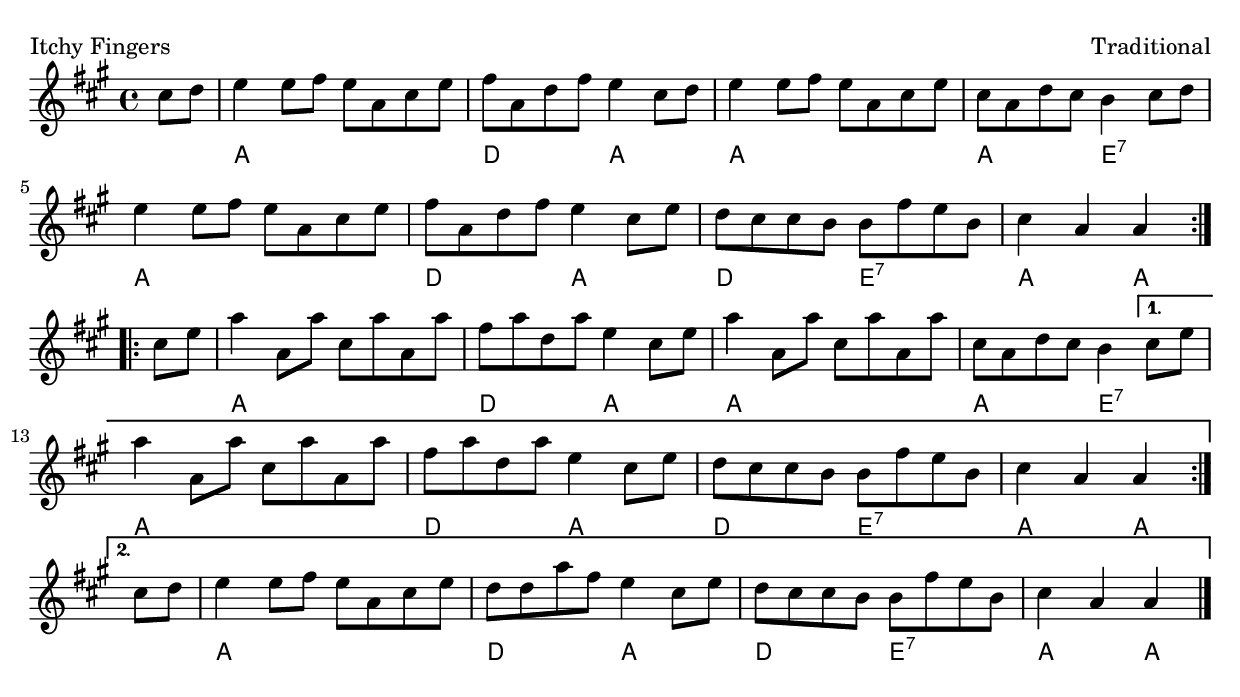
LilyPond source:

\version "2.22.0"

\include "../helpers/preamble.ly"

\score {
    \relative c'' {
        <<
        {
            \clef treble
            \key a \major
            \time 4/4
            \partial 4 cs8 d |
            e4 e8 fs e a, cs e | fs a, d fs e4 cs8 d | e4 e8 fs e a, cs e | cs a d cs b4 cs8 d |
            e4 e8 fs e a, cs e | fs a, d fs e4 cs8 e | d cs cs b b fs' e b | cs4 a a \bar":|.|:" \break
            \repeat volta 2 {
                cs8 e | a4 a,8 a' cs, a' a, a' | fs a d, a' e4 cs8 e | a4 a,8 a' cs, a' a, a' | cs, a d cs b4 
            }

            \alternative {
                {cs8 e | \break a4 a,8 a' cs, a' a, a' | fs a d, a' e4 cs8 e | d cs cs b b fs' e b | cs4 a a \break}
                {cs8 d | e4 e8 fs e a, cs e | d d a' fs e4 cs8 e | d cs cs b b fs' e b | cs4 a a \bar"|."}
            }
        }
        \chords {
            \partial 4 s4 | a1 | d2 a | a1 | a2 e:7 |
            a1 | d2 a | d e:7 | a a |
            a1 | d2 a | a1 | a2 e:7 |
            a1 | d2 a | d e:7 | a a |
            a1 | d2 a | d e:7 | a a4 |
        }
        >>
    }

    \header {
        piece = "Itchy Fingers"
        opus = "Traditional"
    }
}